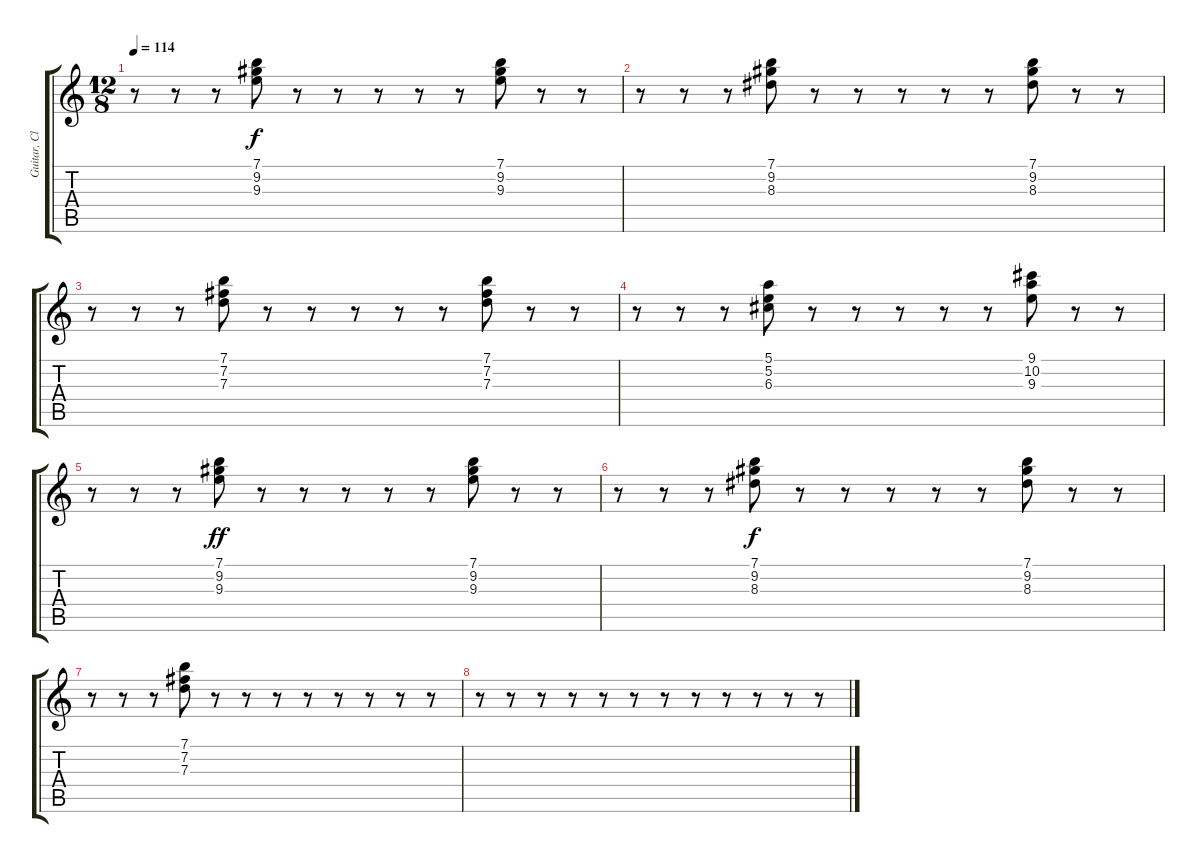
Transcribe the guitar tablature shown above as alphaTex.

\track ("Guitar, Clean 1" "Guitar, Cl") {instrument electricguitarclean}
\staff {score tabs}
\tuning (E4 B3 G3 D3 A2 E2) {hide}
\ts (12 8)
\tempo 114
\clef g2
\ks c
r.8{dy f} r.8 r.8 (7.1 9.2 9.3).8 r.8 r.8 r.8 r.8 r.8 (7.1 9.2 9.3).8 r.8 r.8 |
r.8 r.8 r.8 (7.1 9.2 8.3).8 r.8 r.8 r.8 r.8 r.8 (7.1 9.2 8.3).8 r.8 r.8 |
r.8 r.8 r.8 (7.1 7.2 7.3).8 r.8 r.8 r.8 r.8 r.8 (7.1 7.2 7.3).8 r.8 r.8 |
r.8 r.8 r.8 (5.1 5.2 6.3).8 r.8 r.8 r.8 r.8 r.8 (9.1 10.2 9.3).8 r.8 r.8 |
r.8 r.8 r.8 (7.1 9.2 9.3).8{dy ff} r.8 r.8 r.8 r.8 r.8 (7.1 9.2 9.3).8 r.8 r.8 |
r.8 r.8 r.8 (7.1 9.2 8.3).8{dy f} r.8 r.8 r.8 r.8 r.8 (7.1 9.2 8.3).8 r.8 r.8 |
r.8 r.8 r.8 (7.1 7.2 7.3).8 r.8 r.8 r.8 r.8 r.8 r.8 r.8 r.8 |
r.8 r.8 r.8 r.8 r.8 r.8 r.8 r.8 r.8 r.8 r.8 r.8
